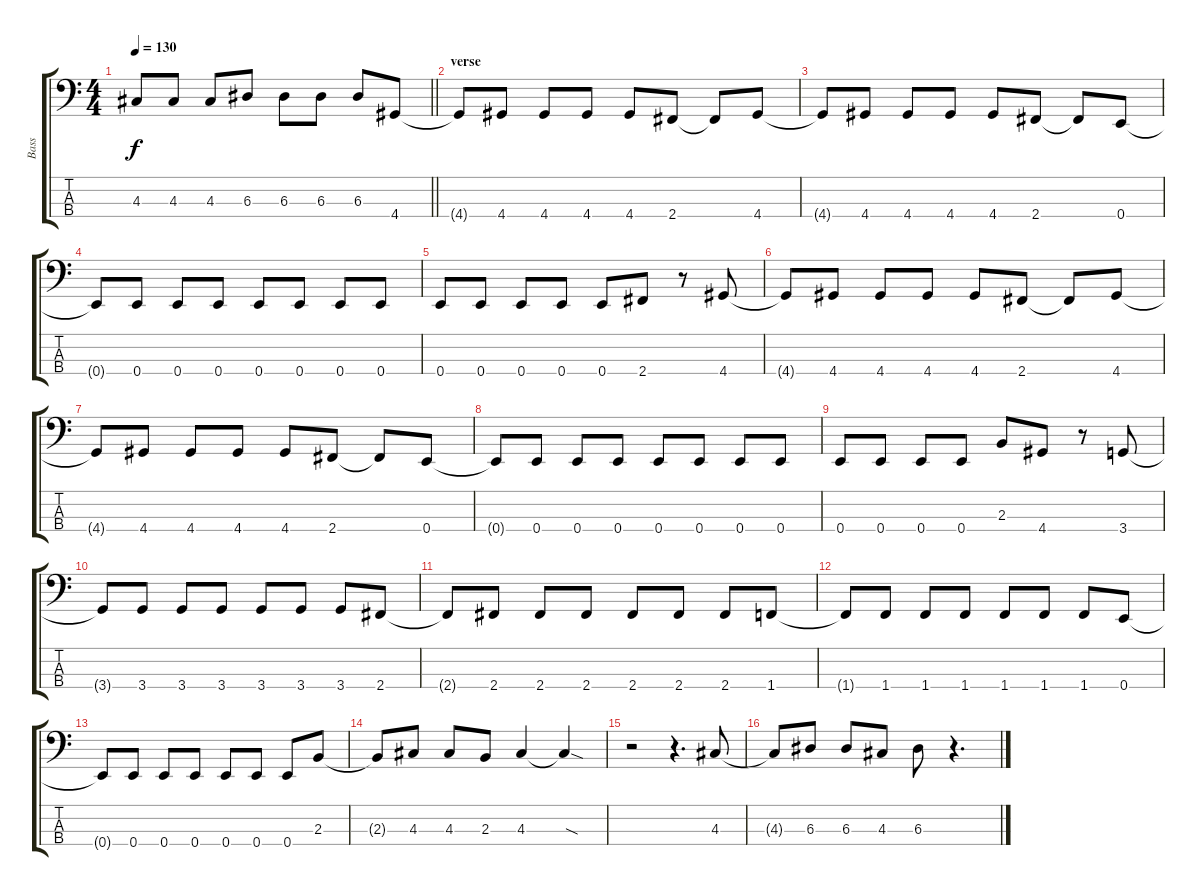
\track ("Bass" "Bass") {instrument electricbassfinger}
\staff {score tabs}
\tuning (G2 D2 A1 E1) {hide}
\ts (4 4)
\tempo 130
\clef f4
\barLineRight lightlight
\ks c
4.3{t}.8{dy f} 4.3.8 4.3.8 6.3.8 6.3.8 6.3.8 6.3.8 4.4.8 |
\section ("" "verse")
4.4{t}.8 4.4.8 4.4.8 4.4.8 4.4.8 2.4.8 2.4{t}.8 4.4.8 |
4.4{t}.8 4.4.8 4.4.8 4.4.8 4.4.8 2.4.8 2.4{t}.8 0.4.8 |
0.4{t}.8 0.4.8 0.4.8 0.4.8 0.4.8 0.4.8 0.4.8 0.4.8 |
0.4.8 0.4.8 0.4.8 0.4.8 0.4.8 2.4.8 r.8 4.4.8 |
4.4{t}.8 4.4.8 4.4.8 4.4.8 4.4.8 2.4.8 2.4{t}.8 4.4.8 |
4.4{t}.8 4.4.8 4.4.8 4.4.8 4.4.8 2.4.8 2.4{t}.8 0.4.8 |
0.4{t}.8 0.4.8 0.4.8 0.4.8 0.4.8 0.4.8 0.4.8 0.4.8 |
0.4.8 0.4.8 0.4.8 0.4.8 2.3.8 4.4.8 r.8 3.4.8 |
3.4{t}.8 3.4.8 3.4.8 3.4.8 3.4.8 3.4.8 3.4.8 2.4.8 |
2.4{t}.8 2.4.8 2.4.8 2.4.8 2.4.8 2.4.8 2.4.8 1.4.8 |
1.4{t}.8 1.4.8 1.4.8 1.4.8 1.4.8 1.4.8 1.4.8 0.4.8 |
0.4{t}.8 0.4.8 0.4.8 0.4.8 0.4.8 0.4.8 0.4.8 2.3.8 |
2.3{t}.8 4.3.8 4.3.8 2.3.8 4.3.4 4.3{sod t}.4 |
r.2 r.4{d} 4.3.8 |
4.3{t}.8 6.3.8 6.3.8 4.3.8 6.3.8 r.4{d}
